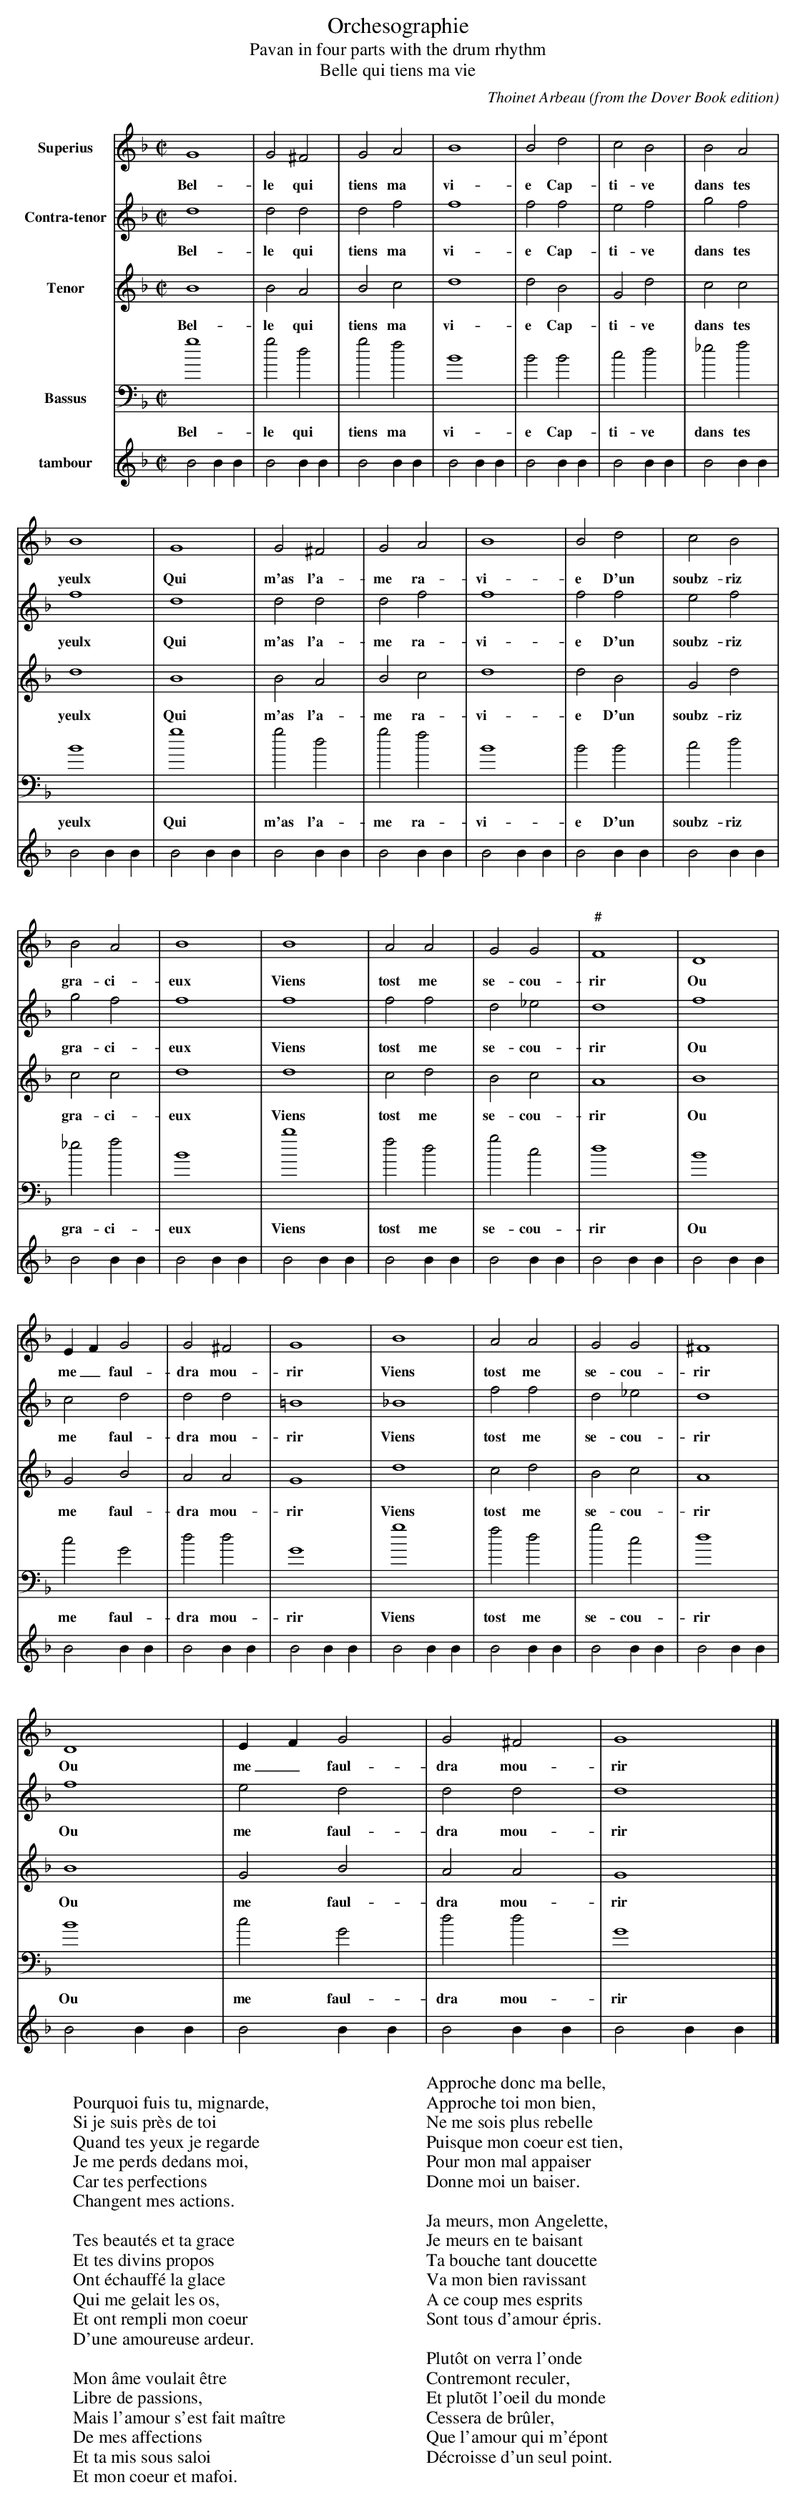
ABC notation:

X:1
T:Orchesographie
C: Thoinet Arbeau
O: from the Dover Book edition
O: Translated by Mary Stewart Evans
T: Pavan in four parts with the drum rhythm
T: Belle qui tiens ma vie
M:C|
L:1/2
K:G dorian
V:1 name=Superius
G2| G ^F| G A| B2| B d| c B| B A|
w: Bel- le qui tiens ma vi- e Cap- ti- ve dans tes
B2| G2| G ^F| G A| B2| B d| c B|
w: yeulx Qui m'as l'a- me ra- vi- e D'un soubz- riz
B A| B2| B2| A A| G G| "#"F2| D2|
w: gra- ci- eux Viens tost me se- cou- rir Ou
E/ F/ G| G ^F| G2| B2| A A| G G| ^F2|
w:me _ faul- dra mou- rir Viens tost me se- cou- rir
D2| E/ F/ G| G ^F| G2 |]
w:Ou me _ faul- dra mou- rir
V:2 name=Contra-tenor
K:G dorian -8va
d2 | d d | d f | f2 | f f | e f | g f |
w: Bel- le qui tiens ma vi- e Cap- ti- ve dans tes
f2|d2 | d d | d f | f2 | f f | e f |
w: yeulx Qui m'as l'a- me ra- vi- e D'un soubz- riz
g f | f2 | f2 | f f | d _e | d2 | f2 |
w: gra- ci- eux Viens tost me se- cou- rir Ou
c d | d d | =B2 | _B2 | f f | d _e | d2 |
w:me  faul- dra mou- rir Viens tost me se- cou- rir
f2 | e d | d d | d2 |]
w:Ou me  faul- dra mou- rir
V:3 name=Tenor
K:G dorian -8va
B2 | B A | B c | d2 | d B  | G d | c c |
w: Bel- le qui tiens ma vi- e Cap- ti- ve dans tes
d2 | B2 | B A | B c | d2 | d B | G d |
w: yeulx Qui m'as l'a- me ra- vi- e D'un soubz- riz
c c | d2 | d2 | c d | B c | A2 | B2 |
w: gra- ci- eux Viens tost me se- cou- rir Ou
G B | A A | G2 | d2 | c d | B c | A2 |
w:me faul- dra mou- rir Viens tost me se- cou- rir
B2  | G B | A A | G2 |]
w:Ou me faul- dra mou- rir
V:4 name=Bassus
K:G dorian bass
g2| g d| g f| B2| B B| c d| _e f|
w: Bel- le qui tiens ma vi- e Cap- ti- ve dans tes
B2| g2| g d| g f| B2| B B| c d|
w: yeulx Qui m'as l'a- me ra- vi- e D'un soubz- riz
_e f| B2| b2| f d| g c |d2| B2|
w: gra- ci- eux Viens tost me se- cou- rir Ou
c G| d d| G2| g2| f d| g c| d2|
w: me  faul- dra mou- rir Viens tost me se- cou- rir
B2| c G| d d| G2 |]
w:Ou me faul- dra mou- rir
V:5 name="tambour"
L:1/4
B2 B B | B2 B B | B2 B B | B2 B B | B2 B B | B2 B B | B2 B B |
B2 B B | B2 B B | B2 B B | B2 B B | B2 B B | B2 B B | B2 B B |
B2 B B | B2 B B | B2 B B | B2 B B | B2 B B | B2 B B | B2 B B |
B2 B B | B2 B B | B2 B B | B2 B B | B2 B B | B2 B B | B2 B B |
B2 B B | B2 B B | B2 B B | B2 B B |]
W:
W:Pourquoi fuis tu, mignarde,
W:Si je suis pr\`es de toi
W:Quand tes yeux je regarde
W:Je me perds dedans moi,
W:Car tes perfections
W:Changent mes actions.
W:
W:Tes beaut\'es et ta grace
W:Et tes divins propos
W:Ont \'echauff\'e la glace
W:Qui me gelait les os,
W:Et ont rempli mon coeur
W:D'une amoureuse ardeur.
W:
W:Mon \^ame voulait \^etre
W:Libre de passions,
W:Mais l'amour s'est fait ma\^itre
W:De mes affections
W:Et ta mis sous saloi
W:Et mon coeur et mafoi.
W:
W:Approche donc ma belle,
W:Approche toi mon bien,
W:Ne me sois plus rebelle
W:Puisque mon coeur est tien,
W:Pour mon mal appaiser
W:Donne moi un baiser.
W:
W:Ja meurs, mon Angelette,
W:Je meurs en te baisant
W:Ta bouche tant doucette
W:Va mon bien ravissant
W:A ce coup mes esprits
W:Sont tous d'amour \'epris.
W:
W:Plut\^ot on verra l'onde
W:Contremont reculer,
W:Et plut\~ot l'oeil du monde
W:Cessera de br\^uler,
W:Que l'amour qui m'\'epont
W:D\'ecroisse d'un seul point.
